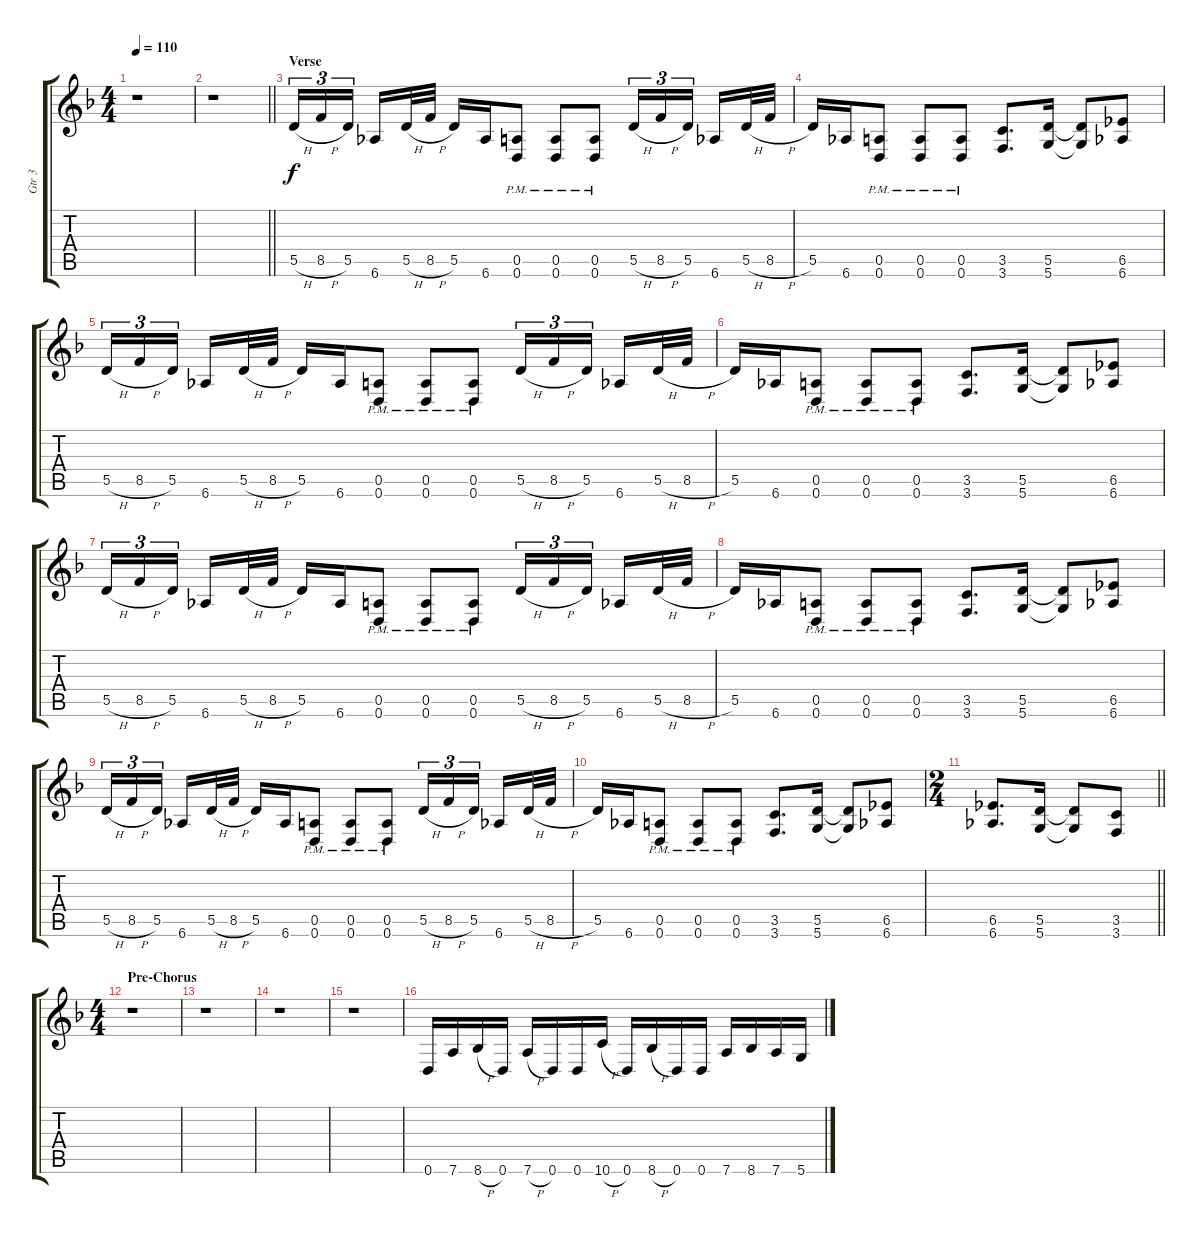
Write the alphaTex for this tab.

\track ("Gtr 3" "Gtr 3") {instrument distortionguitar}
\staff {score tabs}
\tuning (E4 B3 G3 D3 A2 D2) {hide}
\ts (4 4)
\tempo 110
\clef g2
\ks f
r.1{dy f} |
\barLineRight lightlight
r.1 |
\section ("" "Verse")
5.5{h}.16{tu (3 2)} 8.5{h}.16{tu (3 2)} 5.5.16{tu (3 2) beam splitsecondary} 6.6.16 5.5{h}.32 8.5{h}.32 5.5.16 6.6.16 (0.5{pm} 0.6{pm}).8 (0.5{pm} 0.6{pm}).8 (0.5{pm} 0.6{pm}).8 5.5{h}.16{tu (3 2)} 8.5{h}.16{tu (3 2)} 5.5.16{tu (3 2) beam splitsecondary} 6.6.16 5.5{h}.32 8.5{h}.32 |
5.5.16 6.6.16 (0.5{pm} 0.6{pm}).8 (0.5{pm} 0.6{pm}).8 (0.5{pm} 0.6{pm}).8 (3.5 3.6).8{d} (5.5 5.6).16 (5.5{t} 5.6{t}).8 (6.5 6.6).8 |
5.5{h}.16{tu (3 2)} 8.5{h}.16{tu (3 2)} 5.5.16{tu (3 2) beam splitsecondary} 6.6.16 5.5{h}.32 8.5{h}.32 5.5.16 6.6.16 (0.5{pm} 0.6{pm}).8 (0.5{pm} 0.6{pm}).8 (0.5{pm} 0.6{pm}).8 5.5{h}.16{tu (3 2)} 8.5{h}.16{tu (3 2)} 5.5.16{tu (3 2) beam splitsecondary} 6.6.16 5.5{h}.32 8.5{h}.32 |
5.5.16 6.6.16 (0.5{pm} 0.6{pm}).8 (0.5{pm} 0.6{pm}).8 (0.5{pm} 0.6{pm}).8 (3.5 3.6).8{d} (5.5 5.6).16 (5.5{t} 5.6{t}).8 (6.5 6.6).8 |
5.5{h}.16{tu (3 2)} 8.5{h}.16{tu (3 2)} 5.5.16{tu (3 2) beam splitsecondary} 6.6.16 5.5{h}.32 8.5{h}.32 5.5.16 6.6.16 (0.5{pm} 0.6{pm}).8 (0.5{pm} 0.6{pm}).8 (0.5{pm} 0.6{pm}).8 5.5{h}.16{tu (3 2)} 8.5{h}.16{tu (3 2)} 5.5.16{tu (3 2) beam splitsecondary} 6.6.16 5.5{h}.32 8.5{h}.32 |
5.5.16 6.6.16 (0.5{pm} 0.6{pm}).8 (0.5{pm} 0.6{pm}).8 (0.5{pm} 0.6{pm}).8 (3.5 3.6).8{d} (5.5 5.6).16 (5.5{t} 5.6{t}).8 (6.5 6.6).8 |
5.5{h}.16{tu (3 2)} 8.5{h}.16{tu (3 2)} 5.5.16{tu (3 2) beam splitsecondary} 6.6.16 5.5{h}.32 8.5{h}.32 5.5.16 6.6.16 (0.5{pm} 0.6{pm}).8 (0.5{pm} 0.6{pm}).8 (0.5{pm} 0.6{pm}).8 5.5{h}.16{tu (3 2)} 8.5{h}.16{tu (3 2)} 5.5.16{tu (3 2) beam splitsecondary} 6.6.16 5.5{h}.32 8.5{h}.32 |
5.5.16 6.6.16 (0.5{pm} 0.6{pm}).8 (0.5{pm} 0.6{pm}).8 (0.5{pm} 0.6{pm}).8 (3.5 3.6).8{d} (5.5 5.6).16 (5.5{t} 5.6{t}).8 (6.5 6.6).8 |
\ts (2 4)
\barLineRight lightlight
(6.5 6.6).8{d} (5.5 5.6).16 (5.5{t} 5.6{t}).8 (3.5 3.6).8 |
\ts (4 4)
\section ("" "Pre-Chorus")
r.1 |
r.1 |
r.1 |
r.1 |
0.6.16 7.6.16 8.6{h}.16 0.6.16 7.6{h}.16 0.6.16 0.6.16 10.6{h}.16 0.6.16 8.6{h}.16 0.6.16 0.6.16 7.6.16 8.6.16 7.6.16 5.6.16
